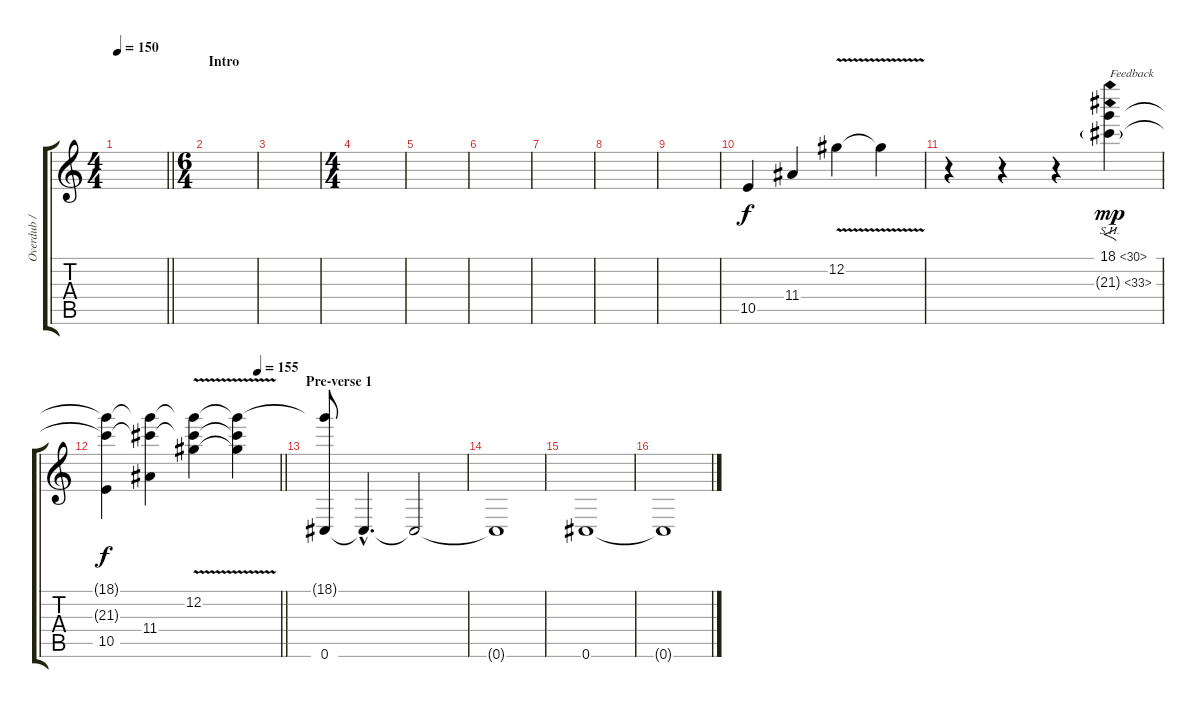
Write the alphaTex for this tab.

\track ("Overdub / Effects" "Overdub / ") {instrument distortionguitar}
\staff {score tabs}
\tuning (Db4 Ab3 E3 B2 Gb2 Db2) {hide}
\ts (4 4)
\tempo 150
\clef g2
\barLineRight lightlight
\ks c
|
\ts (6 4)
\section ("" "Intro")
|
|
\ts (4 4)
|
|
|
|
|
|
10.5.4 11.4.4 12.2{v}.4 12.2{t}.4 |
r.4 r.4 r.4 (18.1{sh 12} 21.3{sh 12 g}).4{f txt "Feedback" dy mp} |
\tempo (155 0.875)
\barLineRight lightlight
(18.1{t} 21.3{t} 10.5).4{dy f} (18.1{t} 21.3{t} 11.4).4 (18.1{v t} 12.2{v} 21.3{t}).4 (18.1{t} 12.2{t} 21.3{t}).4 |
\section ("" "Pre-verse 1")
(18.1{t} 0.6).8 0.6{hac t}.4{d} 0.6{t}.2 |
0.6{t}.1 |
0.6.1 |
0.6{t}.1
